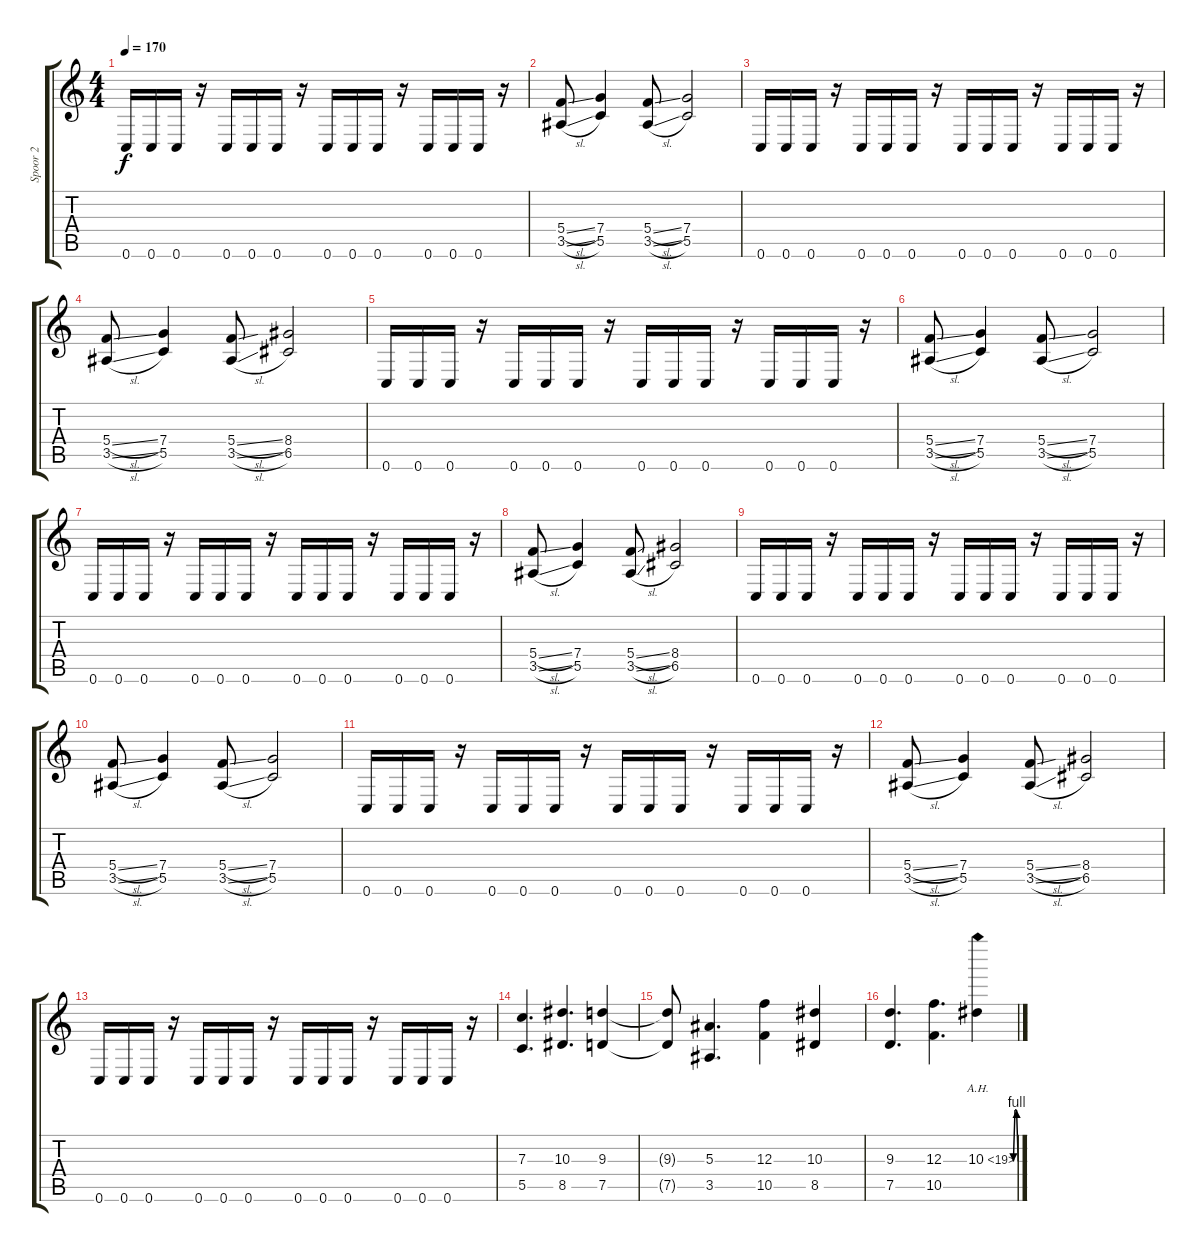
\track ("Spoor 2" "Spoor 2") {instrument distortionguitar}
\staff {score tabs}
\tuning (D4 A3 F3 C3 G2 C2) {hide}
\ts (4 4)
\tempo 170
\clef g2
\ks c
0.6.16{dy f} 0.6.16 0.6.16 r.16 0.6.16 0.6.16 0.6.16 r.16 0.6.16 0.6.16 0.6.16 r.16 0.6.16 0.6.16 0.6.16 r.16 |
(5.4{sl} 3.5{sl}).8 (7.4 5.5).4 (5.4{sl} 3.5{sl}).8 (7.4 5.5).2 |
0.6.16 0.6.16 0.6.16 r.16 0.6.16 0.6.16 0.6.16 r.16 0.6.16 0.6.16 0.6.16 r.16 0.6.16 0.6.16 0.6.16 r.16 |
(5.4{sl} 3.5{sl}).8 (7.4 5.5).4 (5.4{sl} 3.5{sl}).8 (8.4 6.5).2 |
0.6.16 0.6.16 0.6.16 r.16 0.6.16 0.6.16 0.6.16 r.16 0.6.16 0.6.16 0.6.16 r.16 0.6.16 0.6.16 0.6.16 r.16 |
(5.4{sl} 3.5{sl}).8 (7.4 5.5).4 (5.4{sl} 3.5{sl}).8 (7.4 5.5).2 |
0.6.16 0.6.16 0.6.16 r.16 0.6.16 0.6.16 0.6.16 r.16 0.6.16 0.6.16 0.6.16 r.16 0.6.16 0.6.16 0.6.16 r.16 |
(5.4{sl} 3.5{sl}).8 (7.4 5.5).4 (5.4{sl} 3.5{sl}).8 (8.4 6.5).2 |
0.6.16 0.6.16 0.6.16 r.16 0.6.16 0.6.16 0.6.16 r.16 0.6.16 0.6.16 0.6.16 r.16 0.6.16 0.6.16 0.6.16 r.16 |
(5.4{sl} 3.5{sl}).8 (7.4 5.5).4 (5.4{sl} 3.5{sl}).8 (7.4 5.5).2 |
0.6.16 0.6.16 0.6.16 r.16 0.6.16 0.6.16 0.6.16 r.16 0.6.16 0.6.16 0.6.16 r.16 0.6.16 0.6.16 0.6.16 r.16 |
(5.4{sl} 3.5{sl}).8 (7.4 5.5).4 (5.4{sl} 3.5{sl}).8 (8.4 6.5).2 |
0.6.16 0.6.16 0.6.16 r.16 0.6.16 0.6.16 0.6.16 r.16 0.6.16 0.6.16 0.6.16 r.16 0.6.16 0.6.16 0.6.16 r.16 |
(7.3 5.5).4{d} (10.3 8.5).4{d} (9.3 7.5).4 |
(9.3{t} 7.5{t}).8 (5.3 3.5).4{d} (12.3 10.5).4 (10.3 8.5).4 |
(9.3 7.5).4{d} (12.3 10.5).4{d} 10.3{be (custom 0 0 15 0 30 4 45 4 60 0) ah 9}.4
